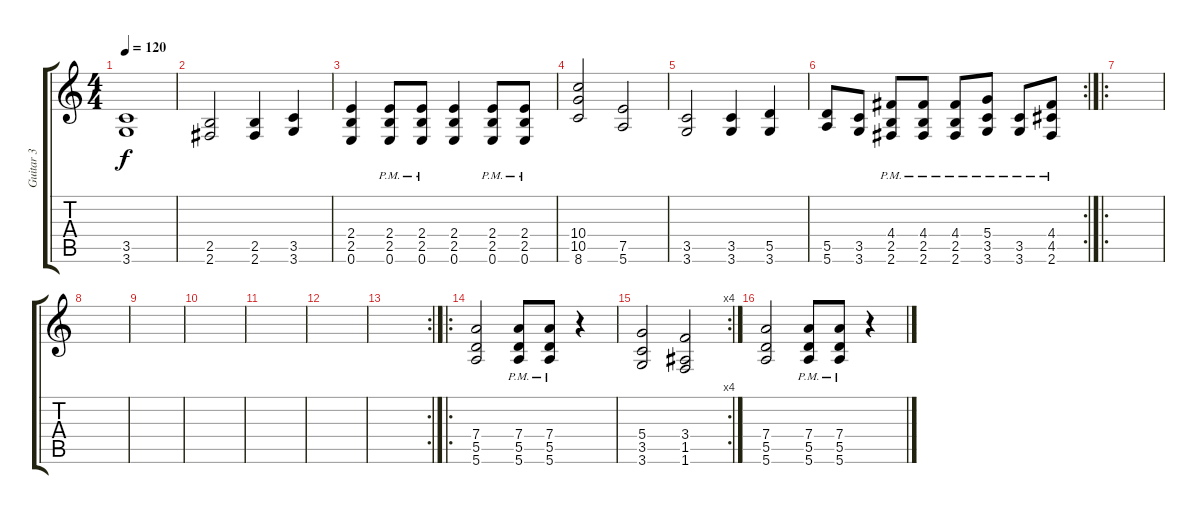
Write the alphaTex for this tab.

\track ("Guitar 3" "Guitar 3") {instrument distortionguitar}
\staff {score tabs}
\tuning (E4 B3 G3 D3 A2 E2) {hide}
\ts (4 4)
\tempo 120
\clef g2
\ks c
(3.5 3.6).1{dy f} |
(2.5 2.6).2 (2.5 2.6).4 (3.5 3.6).4 |
(2.4 2.5 0.6).4 (2.4{pm} 2.5{pm} 0.6{pm}).8 (2.4{pm} 2.5{pm} 0.6{pm}).8 (2.4 2.5 0.6).4 (2.4{pm} 2.5{pm} 0.6{pm}).8 (2.4{pm} 2.5{pm} 0.6{pm}).8 |
(10.4 10.5 8.6).2 (7.5 5.6).2 |
(3.5 3.6).2 (3.5 3.6).4 (5.5 3.6).4 |
\rc 2
(5.5 5.6).8 (3.5 3.6).8 (4.4{pm} 2.5{pm} 2.6{pm}).8 (4.4{pm} 2.5{pm} 2.6{pm}).8 (4.4{pm} 2.5{pm} 2.6{pm}).8 (5.4{pm} 3.5{pm} 3.6{pm}).8 (3.5{pm} 3.6{pm}).8 (4.4{pm} 4.5{pm} 2.6{pm}).8 |
\ro
|
|
|
|
|
|
\rc 2
|
\ro
(7.4 5.5 5.6).2 (7.4{pm} 5.5{pm} 5.6{pm}).8 (7.4{pm} 5.5{pm} 5.6{pm}).8 r.4 |
\rc 4
(5.4 3.5 3.6).2 (3.4 1.5 1.6).2 |
(7.4 5.5 5.6).2{volume 10} (7.4{pm} 5.5{pm} 5.6{pm}).8{volume 3} (7.4{pm} 5.5{pm} 5.6{pm}).8 r.4
